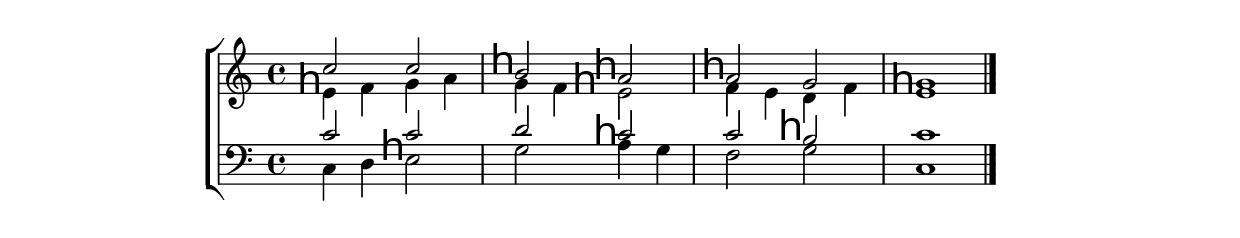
\version "2.24.1"
\include "tuning.ily"
\include "layout-e.ily"

%% Content 1
XS = \relative c'' { c2    c   bM  aM    aM   g   g1  }
XA = \relative c'  { eM4 f g a g f eM2   f4 e d f eM1 }
XT = \relative c'  { c2    c   d   c     c    bM  c1  }
XB = \relative c   { c4 d  eM2 g   aM4 g f2   g   c,1 }

%% MIDI 1
\score {
  <<
    \new Staff \with {midiInstrument = #"oboe"} << \XS >>
    \new Staff \with {midiInstrument = #"oboe"} << \XA >>
    \new Staff \with {midiInstrument = #"oboe"} << \XT >>
    \new Staff \with {midiInstrument = #"oboe"} << \XB >>
  >>
  \midi { \tempo 4 = 60 }
}

%% Control the PDF output.
%% PDF (the just one, with HE accidentals)
\score {
  \new ChoirStaff
  <<
    \new Staff << {
      << \XS \\ \XA >> \bar "|." } >>
    \new Staff << \clef "bass" {
      << \XT \\ \XB >> \bar "|."} >>
  >>
   \layout {
    \context {
      \Score
      \override SpacingSpanner.common-shortest-duration = #(ly:make-moment 1/9)
    }
  }
}
